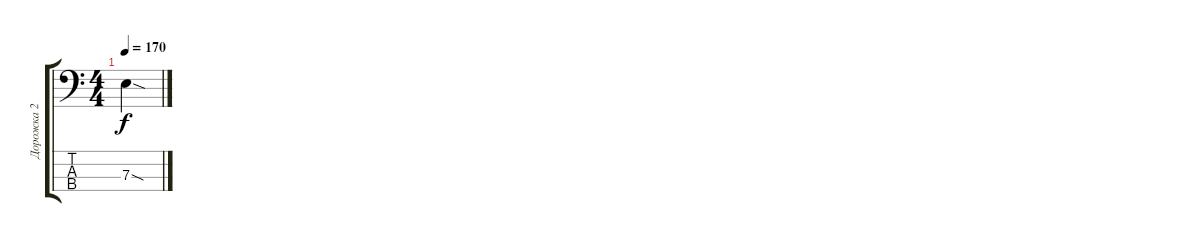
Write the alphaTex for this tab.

\track ("Дорожка 2" "Дорожка 2") {instrument electricbassfinger}
\staff {score tabs}
\tuning (G2 D2 A1 E1) {hide}
\ts (4 4)
\tempo 170
\clef f4
\ks c
7.3{sod}.4{dy f}
